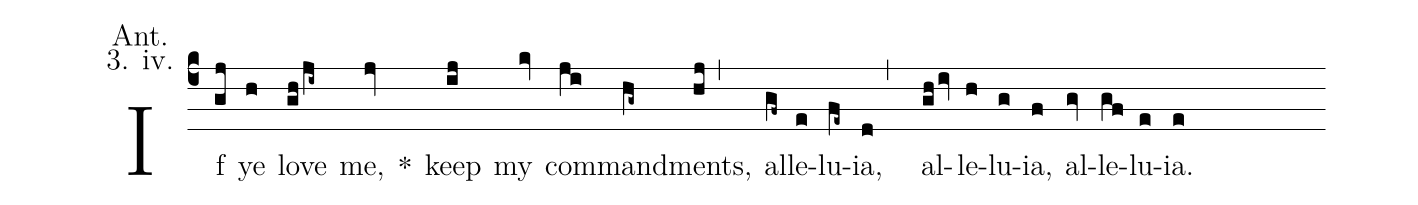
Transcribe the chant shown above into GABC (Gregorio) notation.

annotation: Ant.;
annotation: 3. iv.;
%%
(c4) If(gj) ye(h) love(gh/ji~) me,(jv) <sp>*</sp>() keep(ij) my(kv) com(ji)mand(hg~)ments,(hj,) al(gf~)le(e)lu(fe~)ia,(d,) al(ghiv)le(h)lu(g)ia,(f) al(gv)le(gf)lu(e)ia.(e)
